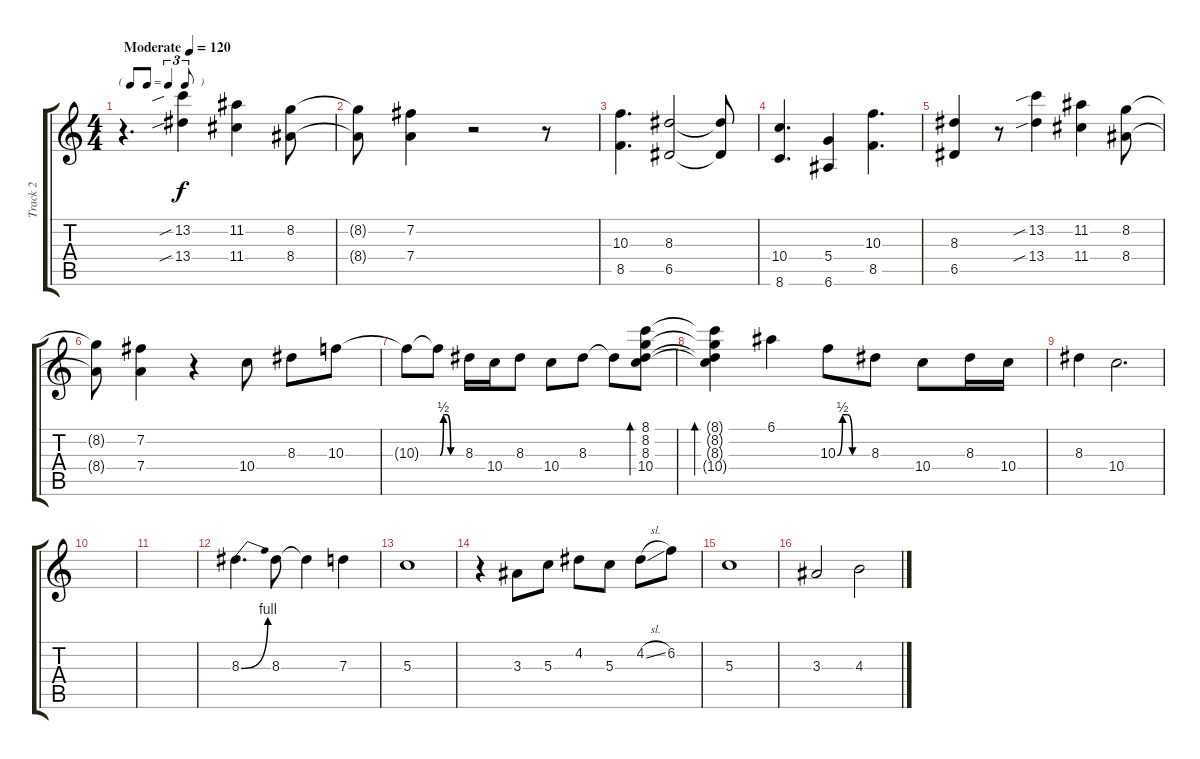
\track ("Track 2" "Track 2") {instrument electricguitarjazz}
\staff {score tabs}
\tuning (E4 B3 G3 D3 A2 E2) {hide}
\ts (4 4)
\tf triplet8th
\tempo (120 "Moderate")
\clef g2
\ks c
r.4{d dy f instrument electricguitarjazz} (13.2{sib} 13.4{sib}).4 (11.2 11.4).4 (8.2 8.4).8 |
(8.2{t} 8.4{t}).8 (7.2 7.4).4 r.2 r.8 |
(10.3 8.5).4{d} (8.3 6.5).2 (8.3{t} 6.5{t}).8 |
(10.4 8.6).4{d} (5.4 6.6).4 (10.3 8.5).4{d} |
(8.3 6.5).4 r.8 (13.2{sib} 13.4{sib}).4 (11.2 11.4).4 (8.2 8.4).8 |
(8.2{t} 8.4{t}).8 (7.2 7.4).4 r.4 10.4.8 8.3.8 10.3.8 |
10.3{t}.8 10.3{be (custom 0 0 10 2 20 2 30 0 60 0) t}.8 8.3.16 10.4.16 8.3.8 10.4.8 8.3.8 8.3{t}.8 (8.1 8.2 8.3 10.4).8{bd 240} |
(8.1{t} 8.2{t} 8.3{t} 10.4{t}).4{bd 240} 6.1.4 10.3{be (custom 0 0 10 2 20 2 30 0 60 0)}.8 8.3.8 10.4.8 8.3.16 10.4.16 |
8.3.4 10.4.2{d} |
|
|
8.3{be (bend 0 0 60 4)}.4{d} 8.3.8 8.3{t}.4 7.3.4 |
5.3.1 |
r.4 3.3.8 5.3.8 4.2.8 5.3.8 4.2{sl}.8 6.2.8 |
5.3.1 |
3.3.2 4.3.2
